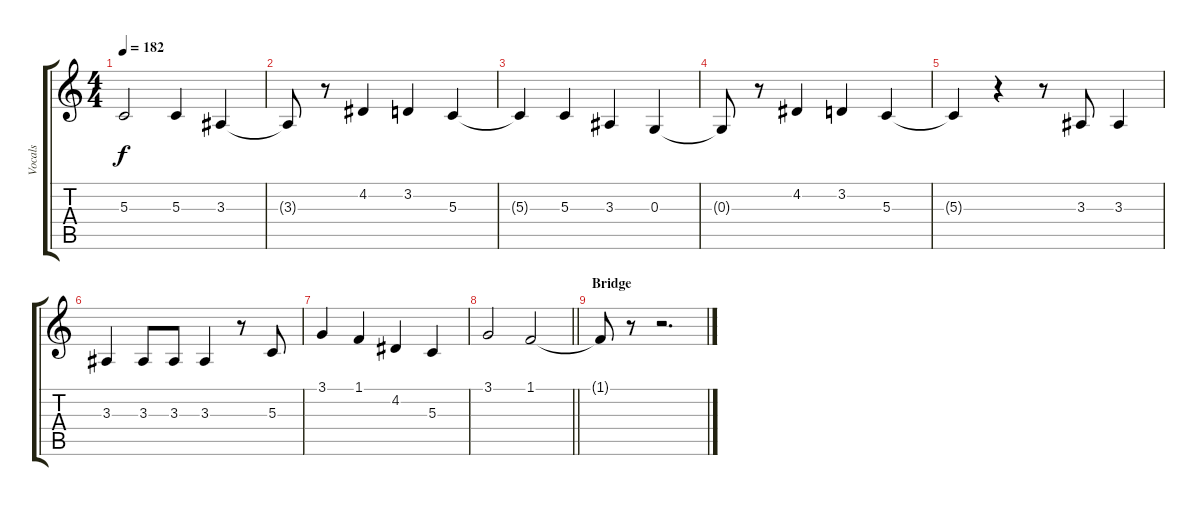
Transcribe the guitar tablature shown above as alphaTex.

\track ("Vocals" "Vocals") {instrument altosax}
\staff {score tabs}
\tuning (E4 B3 G3 D3 A2 E2) {hide}
\ts (4 4)
\tempo 182
\clef g2
\ks c
5.3{t}.2{dy f} 5.3.4 3.3.4 |
3.3{t}.8 r.8 4.2.4 3.2.4 5.3.4 |
5.3{t}.4 5.3.4 3.3.4 0.3.4 |
0.3{t}.8 r.8 4.2.4 3.2.4 5.3.4 |
5.3{t}.4 r.4 r.8 3.3.8 3.3.4 |
3.3.4 3.3.8 3.3.8 3.3.4 r.8 5.3.8 |
3.1.4 1.1.4 4.2.4 5.3.4 |
\barLineRight lightlight
3.1.2 1.1.2 |
\section ("" "Bridge")
1.1{t}.8 r.8 r.2{d}
